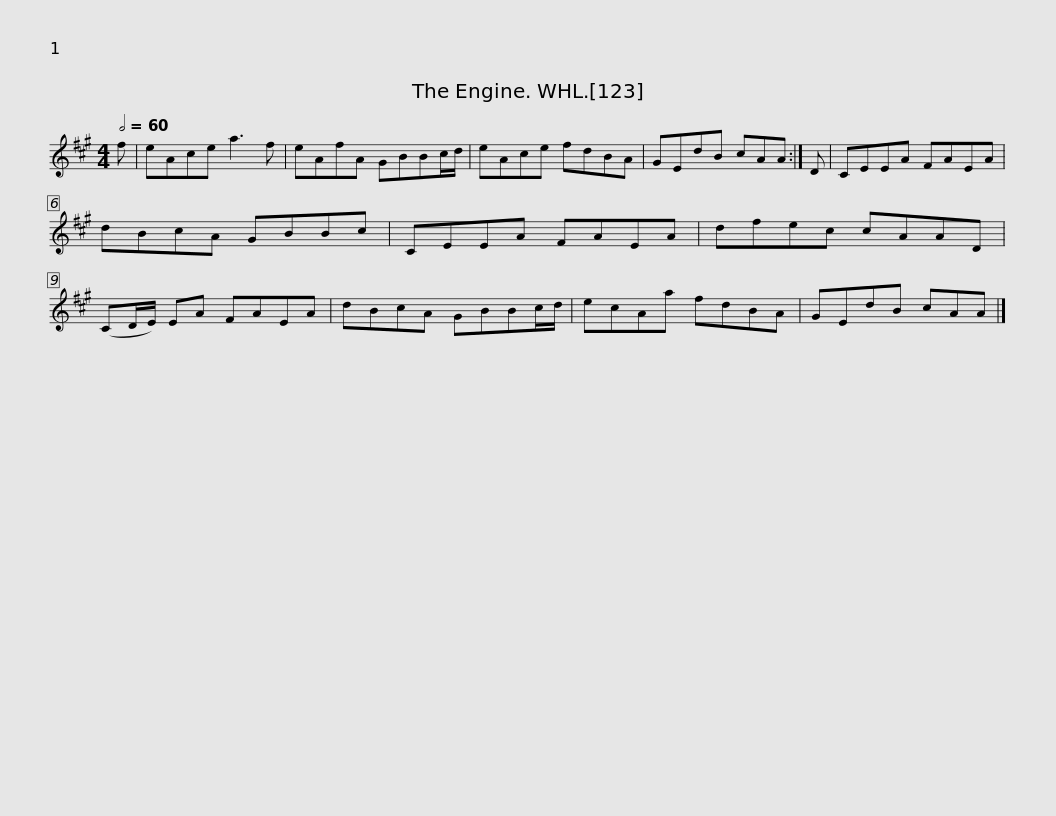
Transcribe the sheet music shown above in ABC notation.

X:1
L:1/8
Q:1/2=60
M:4/4
I:linebreak $
K:A
V:1 treble
V:1
 f | eAce a3 f | eAfA GBBc/d/ | eAce fdBA | GEdB cAA :| %5
 D | CEEA FAEA |$ dBcA GBBc | CEEA FAEA | dfec cAAD | %10
 (CD/E/) EA FAEA | dBcA GBBc/d/ |$ ecAa fdBA | GEdB cAA |] %14
